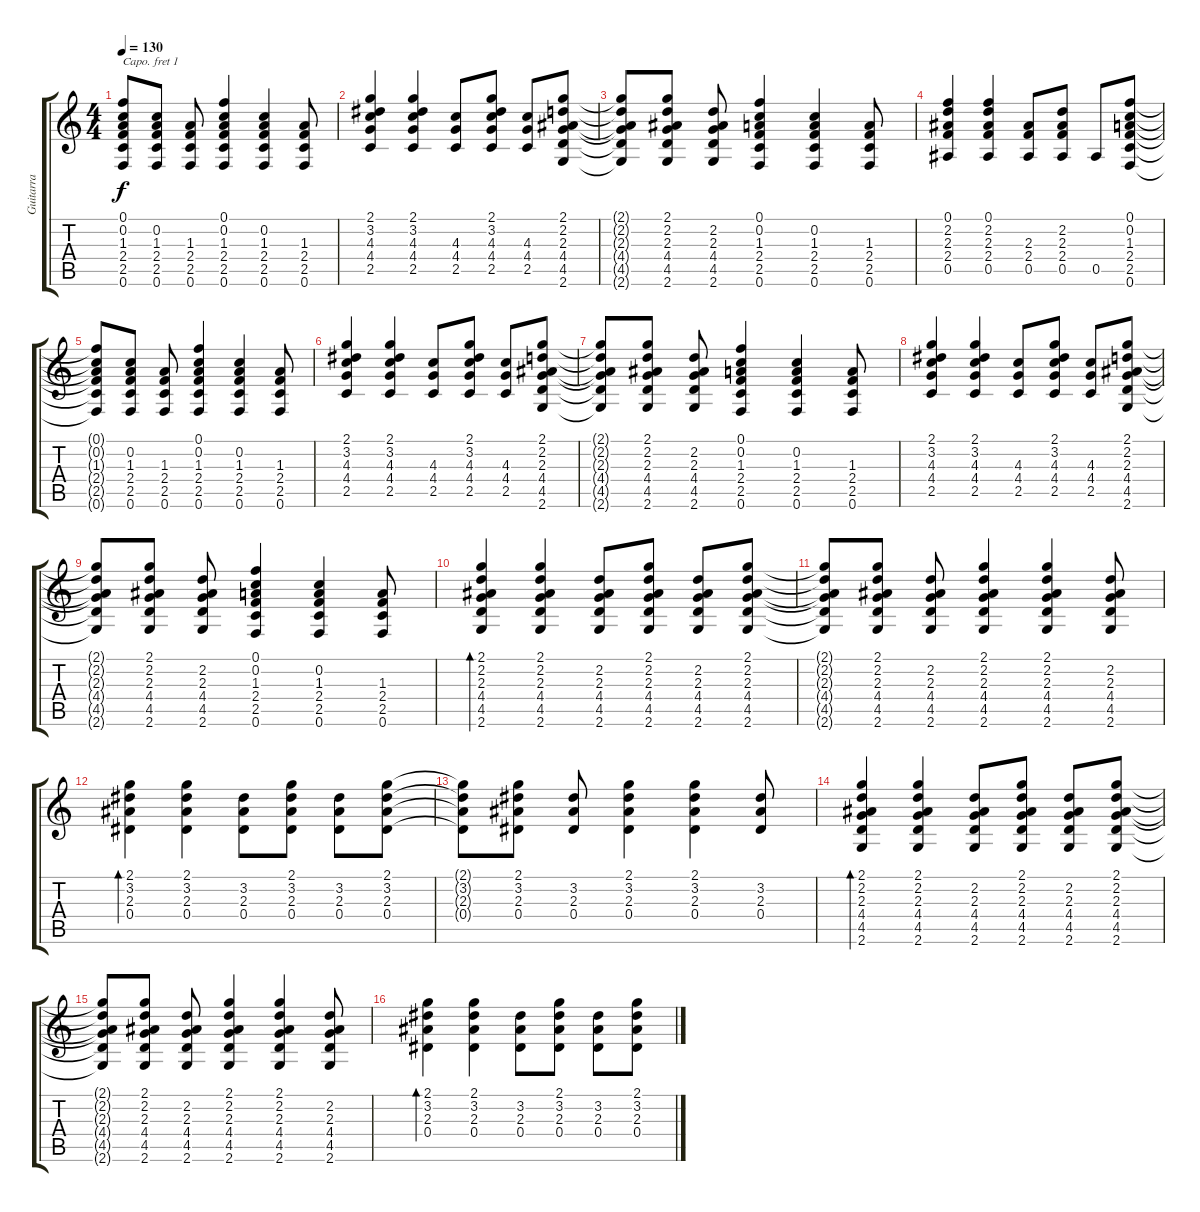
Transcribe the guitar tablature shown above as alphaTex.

\track ("Guitarra" "Guitarra") {instrument electricguitarclean}
\staff {score tabs}
\capo 1
\tuning (E4 B3 G3 D3 A2 E2) {hide}
\ts (4 4)
\tempo 130
\clef g2
\ks c
(0.1{t} 0.2{t} 1.3{t} 2.4{t} 2.5{t} 0.6{t}).8{dy f} (0.2 1.3 2.4 2.5 0.6).8 (1.3 2.4 2.5 0.6).8 (0.1 0.2 1.3 2.4 2.5 0.6).4 (0.2 1.3 2.4 2.5 0.6).4 (1.3 2.4 2.5 0.6).8 |
(2.1 3.2 4.3 4.4 2.5).4 (2.1 3.2 4.3 4.4 2.5).4 (4.3 4.4 2.5).8 (2.1 3.2 4.3 4.4 2.5).8 (4.3 4.4 2.5).8 (2.1 2.2 2.3 4.4 4.5 2.6).8 |
(2.1{t} 2.2{t} 2.3{t} 4.4{t} 4.5{t} 2.6{t}).8 (2.1 2.2 2.3 4.4 4.5 2.6).8 (2.2 2.3 4.4 4.5 2.6).8 (0.1 0.2 1.3 2.4 2.5 0.6).4 (0.2 1.3 2.4 2.5 0.6).4 (1.3 2.4 2.5 0.6).8 |
(0.1 2.2 2.3 2.4 0.5).4 (0.1 2.2 2.3 2.4 0.5).4 (2.3 2.4 0.5).8 (2.2 2.3 2.4 0.5).8 0.5.8 (0.1 0.2 1.3 2.4 2.5 0.6).8 |
(0.1{t} 0.2{t} 1.3{t} 2.4{t} 2.5{t} 0.6{t}).8 (0.2 1.3 2.4 2.5 0.6).8 (1.3 2.4 2.5 0.6).8 (0.1 0.2 1.3 2.4 2.5 0.6).4 (0.2 1.3 2.4 2.5 0.6).4 (1.3 2.4 2.5 0.6).8 |
(2.1 3.2 4.3 4.4 2.5).4 (2.1 3.2 4.3 4.4 2.5).4 (4.3 4.4 2.5).8 (2.1 3.2 4.3 4.4 2.5).8 (4.3 4.4 2.5).8 (2.1 2.2 2.3 4.4 4.5 2.6).8 |
(2.1{t} 2.2{t} 2.3{t} 4.4{t} 4.5{t} 2.6{t}).8 (2.1 2.2 2.3 4.4 4.5 2.6).8 (2.2 2.3 4.4 4.5 2.6).8 (0.1 0.2 1.3 2.4 2.5 0.6).4 (0.2 1.3 2.4 2.5 0.6).4 (1.3 2.4 2.5 0.6).8 |
(2.1 3.2 4.3 4.4 2.5).4 (2.1 3.2 4.3 4.4 2.5).4 (4.3 4.4 2.5).8 (2.1 3.2 4.3 4.4 2.5).8 (4.3 4.4 2.5).8 (2.1 2.2 2.3 4.4 4.5 2.6).8 |
(2.1{t} 2.2{t} 2.3{t} 4.4{t} 4.5{t} 2.6{t}).8 (2.1 2.2 2.3 4.4 4.5 2.6).8 (2.2 2.3 4.4 4.5 2.6).8 (0.1 0.2 1.3 2.4 2.5 0.6).4 (0.2 1.3 2.4 2.5 0.6).4 (1.3 2.4 2.5 0.6).8 |
(2.1 2.2 2.3 4.4 4.5 2.6).4{bd 60} (2.1 2.2 2.3 4.4 4.5 2.6).4 (2.2 2.3 4.4 4.5 2.6).8 (2.1 2.2 2.3 4.4 4.5 2.6).8 (2.2 2.3 4.4 4.5 2.6).8 (2.1 2.2 2.3 4.4 4.5 2.6).8 |
(2.1{t} 2.2{t} 2.3{t} 4.4{t} 4.5{t} 2.6{t}).8 (2.1 2.2 2.3 4.4 4.5 2.6).8 (2.2 2.3 4.4 4.5 2.6).8 (2.1 2.2 2.3 4.4 4.5 2.6).4 (2.1 2.2 2.3 4.4 4.5 2.6).4 (2.2 2.3 4.4 4.5 2.6).8 |
(2.1 3.2 2.3 0.4).4{bd 60} (2.1 3.2 2.3 0.4).4 (3.2 2.3 0.4).8 (2.1 3.2 2.3 0.4).8 (3.2 2.3 0.4).8 (2.1 3.2 2.3 0.4).8 |
(2.1{t} 3.2{t} 2.3{t} 0.4{t}).8 (2.1 3.2 2.3 0.4).8 (3.2 2.3 0.4).8 (2.1 3.2 2.3 0.4).4 (2.1 3.2 2.3 0.4).4 (3.2 2.3 0.4).8 |
(2.1 2.2 2.3 4.4 4.5 2.6).4{bd 60} (2.1 2.2 2.3 4.4 4.5 2.6).4 (2.2 2.3 4.4 4.5 2.6).8 (2.1 2.2 2.3 4.4 4.5 2.6).8 (2.2 2.3 4.4 4.5 2.6).8 (2.1 2.2 2.3 4.4 4.5 2.6).8 |
(2.1{t} 2.2{t} 2.3{t} 4.4{t} 4.5{t} 2.6{t}).8 (2.1 2.2 2.3 4.4 4.5 2.6).8 (2.2 2.3 4.4 4.5 2.6).8 (2.1 2.2 2.3 4.4 4.5 2.6).4 (2.1 2.2 2.3 4.4 4.5 2.6).4 (2.2 2.3 4.4 4.5 2.6).8 |
(2.1 3.2 2.3 0.4).4{bd 60} (2.1 3.2 2.3 0.4).4 (3.2 2.3 0.4).8 (2.1 3.2 2.3 0.4).8 (3.2 2.3 0.4).8 (2.1 3.2 2.3 0.4).8
